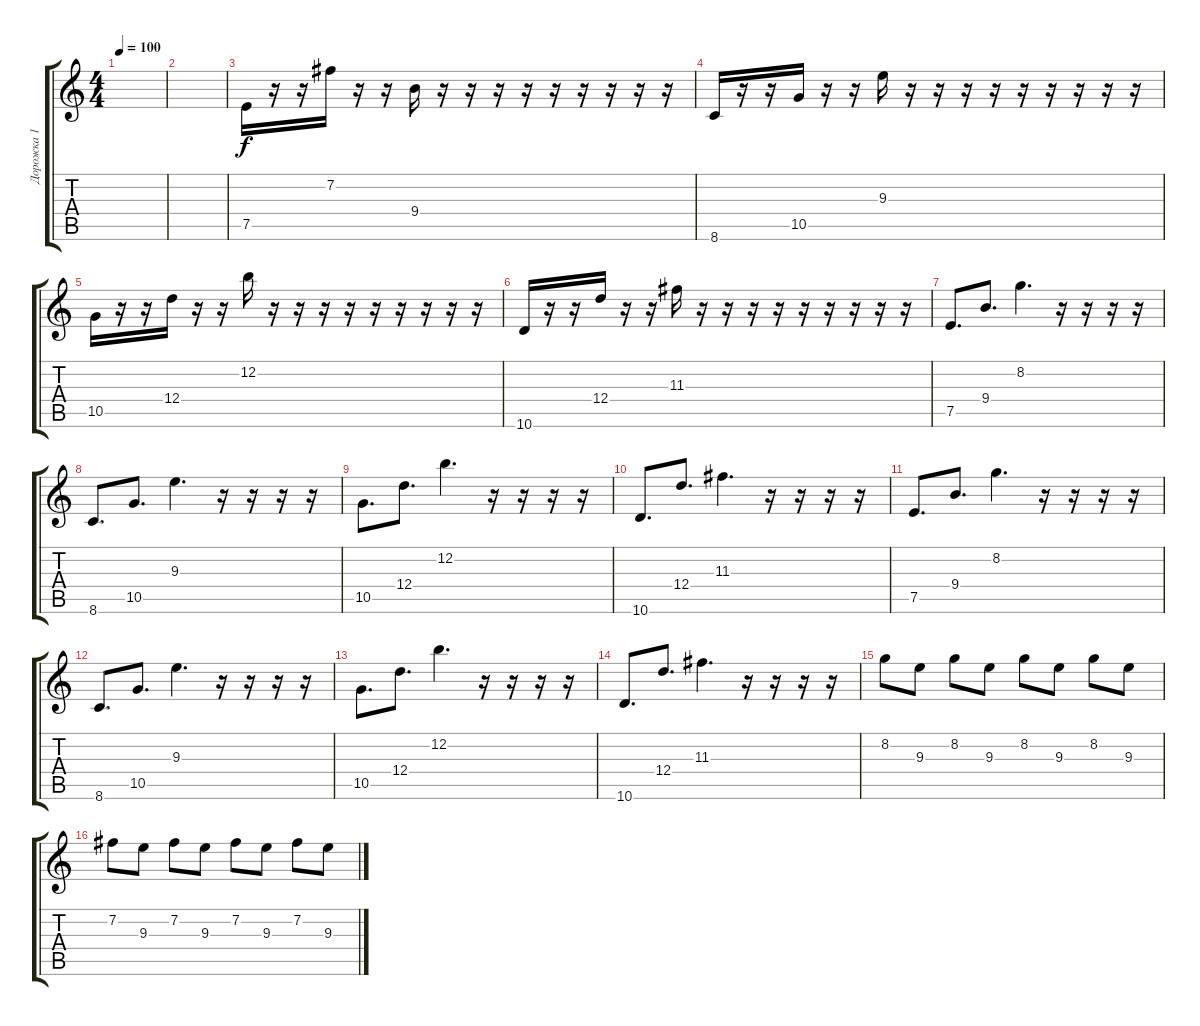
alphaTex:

\track ("Дорожка 1" "Дорожка 1") {instrument acousticguitarsteel}
\staff {score tabs}
\tuning (E4 B3 G3 D3 A2 E2) {hide}
\ts (4 4)
\tempo 100
\clef g2
\ks c
|
|
7.5.16 r.16 r.16 7.2.16 r.16 r.16 9.4.16 r.16 r.16 r.16 r.16 r.16 r.16 r.16 r.16 r.16 |
8.6.16 r.16 r.16 10.5.16 r.16 r.16 9.3.16 r.16 r.16 r.16 r.16 r.16 r.16 r.16 r.16 r.16 |
10.5.16 r.16 r.16 12.4.16 r.16 r.16 12.2.16 r.16 r.16 r.16 r.16 r.16 r.16 r.16 r.16 r.16 |
10.6.16 r.16 r.16 12.4.16 r.16 r.16 11.3.16 r.16 r.16 r.16 r.16 r.16 r.16 r.16 r.16 r.16 |
7.5.8{d} 9.4.8{d} 8.2.4{d} r.16 r.16 r.16 r.16 |
8.6.8{d} 10.5.8{d} 9.3.4{d} r.16 r.16 r.16 r.16 |
10.5.8{d} 12.4.8{d} 12.2.4{d} r.16 r.16 r.16 r.16 |
10.6.8{d} 12.4.8{d} 11.3.4{d} r.16 r.16 r.16 r.16 |
7.5.8{d} 9.4.8{d} 8.2.4{d} r.16 r.16 r.16 r.16 |
8.6.8{d} 10.5.8{d} 9.3.4{d} r.16 r.16 r.16 r.16 |
10.5.8{d} 12.4.8{d} 12.2.4{d} r.16 r.16 r.16 r.16 |
10.6.8{d} 12.4.8{d} 11.3.4{d} r.16 r.16 r.16 r.16 |
8.2.8 9.3.8 8.2.8 9.3.8 8.2.8 9.3.8 8.2.8 9.3.8 |
7.2.8 9.3.8 7.2.8 9.3.8 7.2.8 9.3.8 7.2.8 9.3.8
